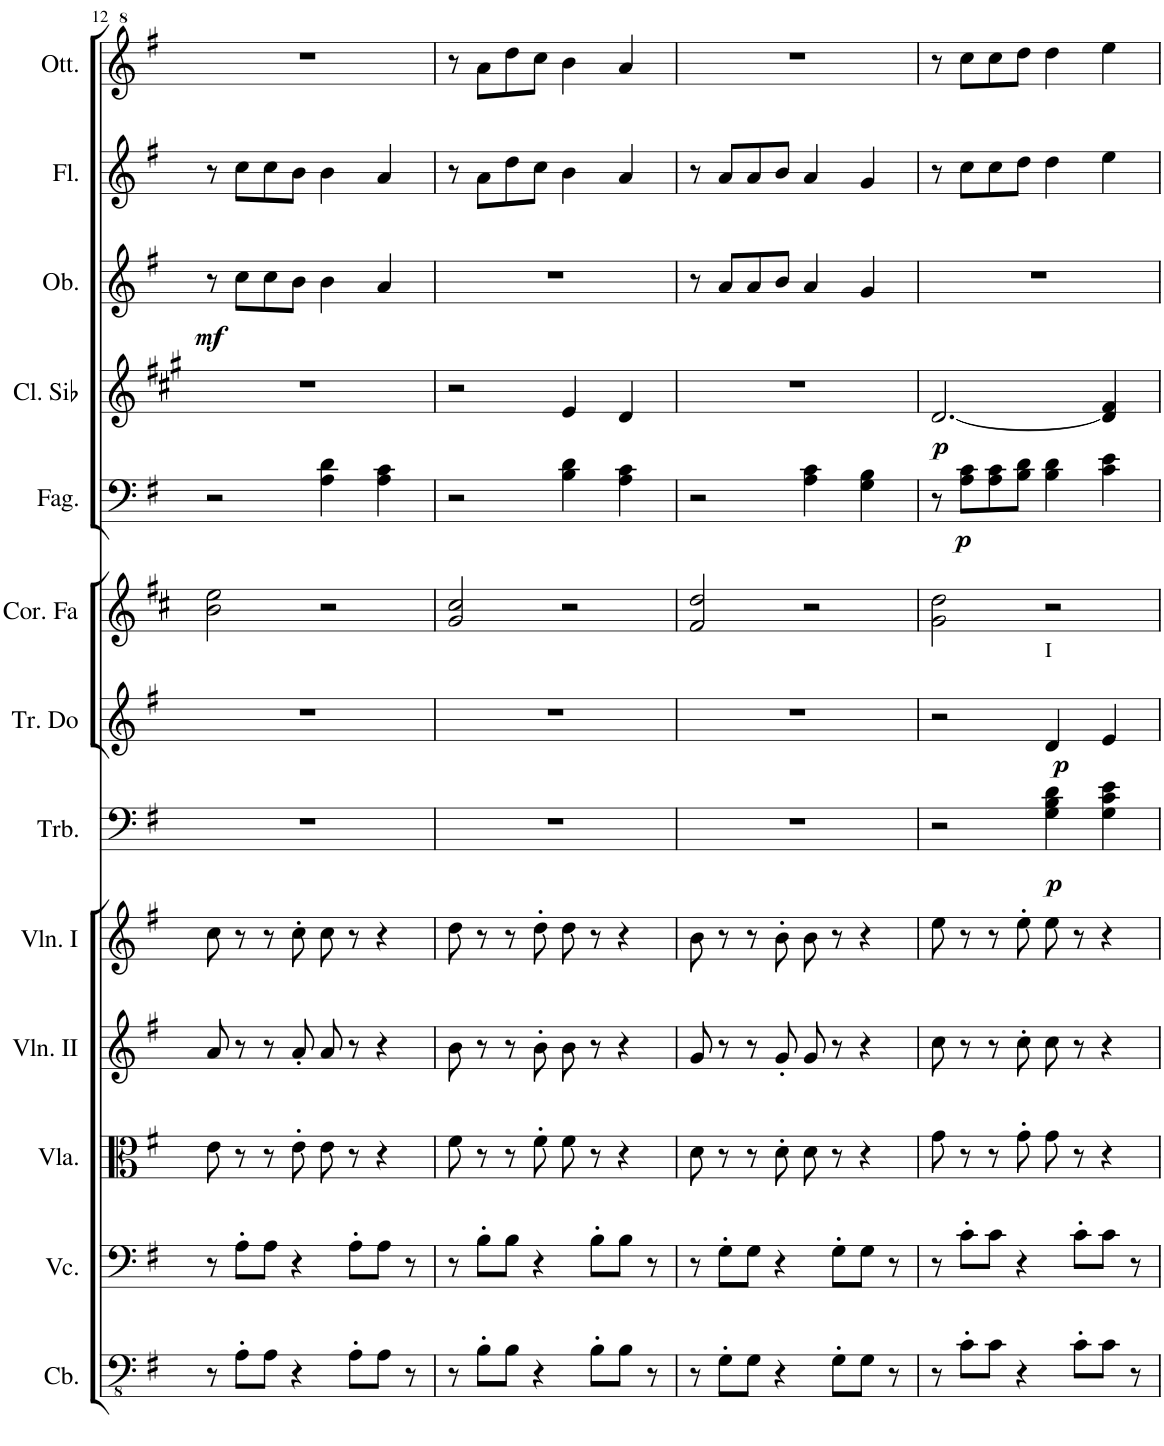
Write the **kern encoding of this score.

**kern	**kern	**kern	**kern	**kern	**kern	**dynam	**kern	**dynam	**kern	**kern	**dynam	**kern	**dynam	**kern	**dynam	**kern	**kern
*part13	*part12	*part11	*part10	*part9	*part8	*part8	*part7	*part7	*part6	*part5	*part5	*part4	*part4	*part3	*part3	*part2	*part1
*staff13	*staff12	*staff11	*staff10	*staff9	*staff8	*staff8	*staff7	*staff7	*staff6	*staff5	*staff5	*staff4	*staff4	*staff3	*staff3	*staff2	*staff1
*I"Contrabbasso	*I"Violoncello	*I"Viola	*I"Violino II	*I"Violino I	*I"Trombone	*	*I"Tromba in Do	*	*I"Corno in Fa	*I"Fagotto	*	*I"Clarinetto in Sib	*	*I"Oboe	*	*I"Flauto	*I"Ottavino
*I'Cb.	*I'Vc.	*I'Vla.	*I'Vln. II	*I'Vln. I	*I'Trb.	*	*I'Tr. Do	*	*I'Cor. Fa	*I'Fag.	*	*I'Cl. Sib	*	*I'Ob.	*	*I'Fl.	*I'Ott.
!!LO:PB:g=z
*clefFv4	*clefF4	*clefC3	*clefG2	*clefG2	*clefF4	*	*clefG2	*	*clefG2	*clefF4	*	*clefG2	*	*clefG2	*	*clefG2	*clefG^2
*	*	*	*	*	*	*	*Trd1c2	*	*Trd4c7	*	*	*Trd1c2	*	*	*	*	*Trd-7c-12
*k[f#]	*k[f#]	*k[f#]	*k[f#]	*k[f#]	*k[f#]	*	*k[f#]	*	*k[f#c#]	*k[f#]	*	*k[f#c#g#]	*	*k[f#]	*	*k[f#]	*k[f#]
*M4/4	*M4/4	*M4/4	*M4/4	*M4/4	*M4/4	*	*M4/4	*	*M4/4	*M4/4	*	*M4/4	*	*M4/4	*	*M4/4	*M4/4
=12	=12	=12	=12	=12	=12	=12	=12	=12	=12	=12	=12	=12	=12	=12	=12	=12	=12
!	!	!	!	!	!	!	!	!	!	!	!	!	!	!	!LO:DY:b	!	!
8r	8r	8e\	8a/	8cc\	1r	.	1r	.	2b\ 2ee\	2r	.	1r	.	8r	mf	8r	1r
8AA'\L	8A'\L	8r	8r	8r	.	.	.	.	.	.	.	.	.	8cc\L	.	8cc\L	.
8AA\J	8A\J	8r	8r	8r	.	.	.	.	.	.	.	.	.	8cc\	.	8cc\	.
4r	4r	8e'\	8a'/	8cc'\	.	.	.	.	.	.	.	.	.	8b\J	.	8b\J	.
.	.	8e\	8a/	8cc\	.	.	.	.	2r	4A\ 4d\	.	.	.	4b\	.	4b\	.
8AA'\L	8A'\L	8r	8r	8r	.	.	.	.	.	.	.	.	.	.	.	.	.
8AA\J	8A\J	4r	4r	4r	.	.	.	.	.	4A\ 4c\	.	.	.	4a/	.	4a/	.
8r	8r	.	.	.	.	.	.	.	.	.	.	.	.	.	.	.	.
=13	=13	=13	=13	=13	=13	=13	=13	=13	=13	=13	=13	=13	=13	=13	=13	=13	=13
8r	8r	8f#\	8b\	8dd\	1r	.	1r	.	2g/ 2cc#/	2r	.	2r	.	1r	.	8r	8r
8BB'\L	8B'\L	8r	8r	8r	.	.	.	.	.	.	.	.	.	.	.	8a\L	8aa\L
8BB\J	8B\J	8r	8r	8r	.	.	.	.	.	.	.	.	.	.	.	8dd\	8ddd\
4r	4r	8f#'\	8b'\	8dd'\	.	.	.	.	.	.	.	.	.	.	.	8cc\J	8ccc\J
.	.	8f#\	8b\	8dd\	.	.	.	.	2r	4B\ 4d\	.	4e/	.	.	.	4b\	4bb\
8BB'\L	8B'\L	8r	8r	8r	.	.	.	.	.	.	.	.	.	.	.	.	.
8BB\J	8B\J	4r	4r	4r	.	.	.	.	.	4A\ 4c\	.	4d/	.	.	.	4a/	4aa/
8r	8r	.	.	.	.	.	.	.	.	.	.	.	.	.	.	.	.
=14	=14	=14	=14	=14	=14	=14	=14	=14	=14	=14	=14	=14	=14	=14	=14	=14	=14
8r	8r	8d\	8g/	8b\	1r	.	1r	.	2f#/ 2dd/	2r	.	1r	.	8r	.	8r	1r
8GG'\L	8G'\L	8r	8r	8r	.	.	.	.	.	.	.	.	.	8a/L	.	8a/L	.
8GG\J	8G\J	8r	8r	8r	.	.	.	.	.	.	.	.	.	8a/	.	8a/	.
4r	4r	8d'\	8g'/	8b'\	.	.	.	.	.	.	.	.	.	8b/J	.	8b/J	.
.	.	8d\	8g/	8b\	.	.	.	.	2r	4A\ 4c\	.	.	.	4a/	.	4a/	.
8GG'\L	8G'\L	8r	8r	8r	.	.	.	.	.	.	.	.	.	.	.	.	.
8GG\J	8G\J	4r	4r	4r	.	.	.	.	.	4G\ 4B\	.	.	.	4g/	.	4g/	.
8r	8r	.	.	.	.	.	.	.	.	.	.	.	.	.	.	.	.
=15	=15	=15	=15	=15	=15	=15	=15	=15	=15	=15	=15	=15	=15	=15	=15	=15	=15
!	!	!	!	!	!	!	!	!	!	!	!	!	!LO:DY:b	!	!	!	!
8r	8r	8g\	8cc\	8ee\	2r	.	2r	.	2g\ 2dd\	8r	.	[2.d/	p	1r	.	8r	8r
!	!	!	!	!	!	!	!	!	!	!	!LO:DY:b	!	!	!	!	!	!
8C'\L	8c'\L	8r	8r	8r	.	.	.	.	.	8A\ 8c\L	p	.	.	.	.	8cc\L	8ccc\L
8C\J	8c\J	8r	8r	8r	.	.	.	.	.	8A\ 8c\	.	.	.	.	.	8cc\	8ccc\
4r	4r	8g'\	8cc'\	8ee'\	.	.	.	.	.	8B\ 8d\J	.	.	.	.	.	8dd\J	8ddd\J
!	!	!	!	!	!	!	!LO:TX:a:t=I	!	!	!	!	!	!	!	!	!	!
!	!	!	!	!	!	!LO:DY:b	!	!LO:DY:b	!	!	!	!	!	!	!	!	!
.	.	8g\	8cc\	8ee\	4G\ 4B\ 4d\	p	4d/	p	2r	4B\ 4d\	.	.	.	.	.	4dd\	4ddd\
8C'\L	8c'\L	8r	8r	8r	.	.	.	.	.	.	.	.	.	.	.	.	.
8C\J	8c\J	4r	4r	4r	4G\ 4c\ 4e\	.	4e/	.	.	4c\ 4e\	.	4d/] 4f#/	.	.	.	4ee\	4eee\
8r	8r	.	.	.	.	.	.	.	.	.	.	.	.	.	.	.	.
=	=	=	=	=	=	=	=	=	=	=	=	=	=	=	=	=	=
*-	*-	*-	*-	*-	*-	*-	*-	*-	*-	*-	*-	*-	*-	*-	*-	*-	*-
